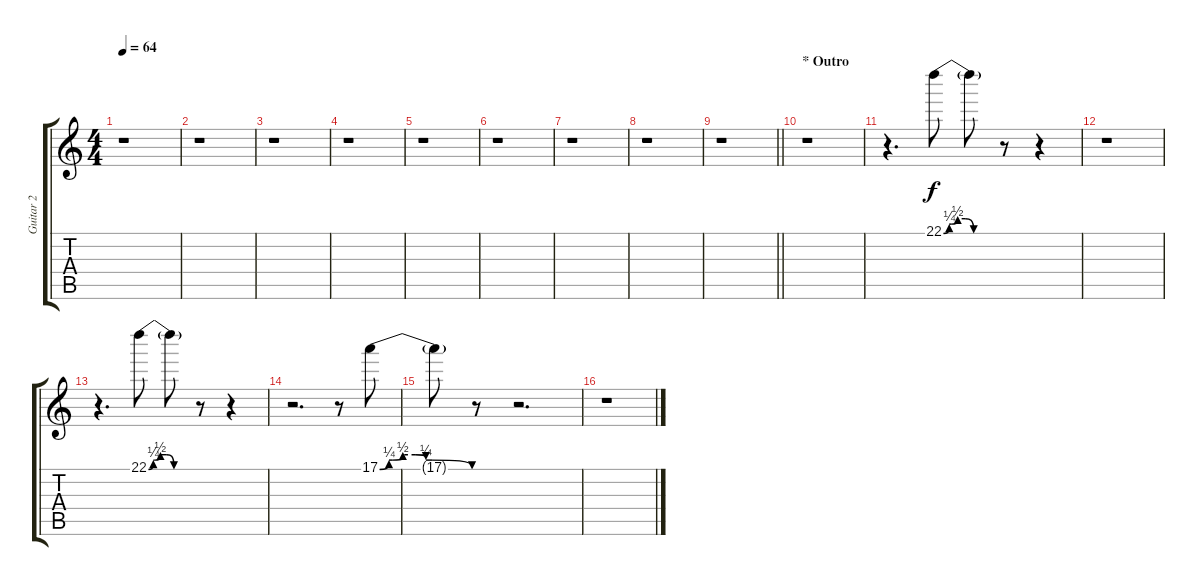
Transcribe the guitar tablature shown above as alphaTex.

\track ("Guitar 2" "Guitar 2") {instrument electricguitarjazz}
\staff {score tabs}
\tuning (E4 B3 G3 D3 A2 E2) {hide}
\ts (4 4)
\tempo 64
\clef g2
\ks c
r.1{dy f} |
r.1 |
r.1 |
r.1 |
r.1 |
r.1 |
r.1 |
r.1 |
\barLineRight lightlight
r.1 |
\section ("" "* Outro")
r.1 |
r.4{d} 22.1{be (custom 0 0 6 1 8 1 15 2 23 2 32 0 38 0 45 0 60 0)}.8 22.1{t}.8 r.8 r.4 |
r.1 |
r.4{d} 22.1{be (custom 0 0 6 1 8 1 15 2 23 2 32 0 38 0 45 0 60 0)}.8 22.1{t}.8 r.8 r.4 |
r.2{d} r.8 17.1{be (custom 0 0 6 1 8 1 15 2 23 2 30 1 34 1 60 0)}.8 |
17.1{t}.8 r.8 r.2{d} |
r.1
